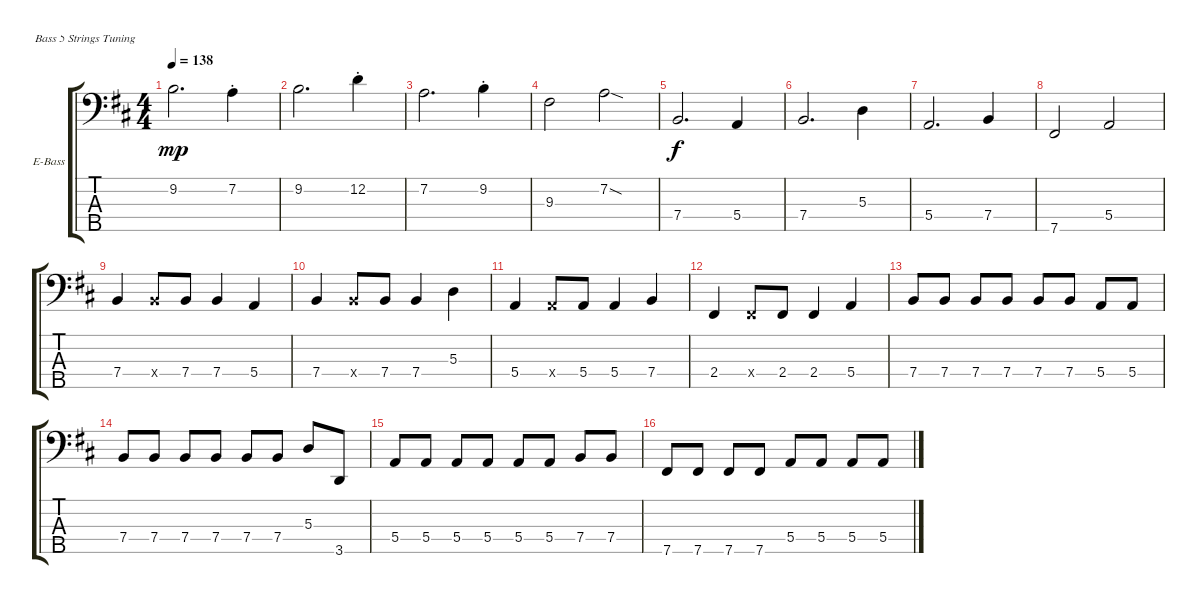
\defaultSystemsLayout 4
\bracketExtendMode groupsimilarinstruments
\firstSystemTrackNameOrientation horizontal
\otherSystemsTrackNameOrientation horizontal
\track ("Electric Bass" "E-Bass") {instrument electricbassfinger}
\staff {score tabs}
\tuning (G2 D2 A1 E1 B0)
\ts (4 4)
\tempo 138
\clef f4
\ks d
9.2.2{d dy mp} 7.2{st}.4 |
9.2.2{d} 12.2{st}.4 |
7.2.2{d} 9.2{st}.4 |
9.3.2 7.2{sod}.2 |
7.4.2{d dy f} 5.4.4 |
7.4.2{d} 5.3.4 |
5.4.2{d} 7.4.4 |
7.5.2 5.4.2 |
7.4.4 7.4{x}.8 7.4.8 7.4.4 5.4.4 |
7.4.4 7.4{x}.8 7.4.8 7.4.4 5.3.4 |
5.4.4 5.4{x}.8 5.4.8 5.4.4 7.4.4 |
2.4.4 2.4{x}.8 2.4.8 2.4.4 5.4.4 |
7.4.8 7.4.8 7.4.8 7.4.8 7.4.8 7.4.8 5.4.8 5.4.8 |
7.4.8 7.4.8 7.4.8 7.4.8 7.4.8 7.4.8 5.3.8 3.5.8 |
5.4.8 5.4.8 5.4.8 5.4.8 5.4.8 5.4.8 7.4.8 7.4.8 |
7.5.8 7.5.8 7.5.8 7.5.8 5.4.8 5.4.8 5.4.8 5.4.8
